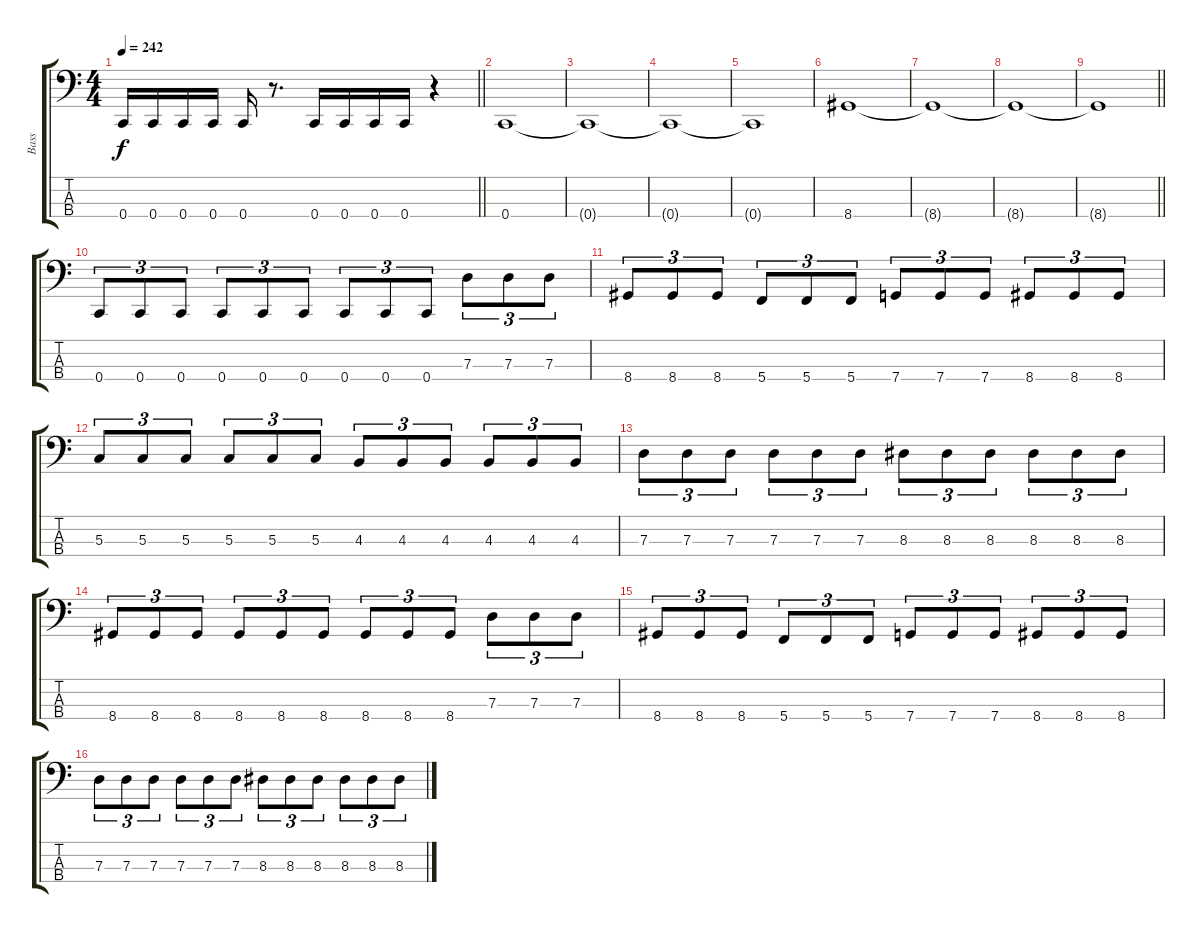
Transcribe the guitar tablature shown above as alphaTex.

\track ("Bass" "Bass") {instrument electricbassfinger}
\staff {score tabs}
\tuning (F2 C2 G1 C1) {hide}
\ts (4 4)
\tempo 242
\clef f4
\barLineRight lightlight
\ks c
0.4.16{dy f instrument electricbassfinger} 0.4.16 0.4.16 0.4.16 0.4.16 r.8{d} 0.4.16 0.4.16 0.4.16 0.4.16 r.4 |
0.4.1 |
0.4{t}.1 |
0.4{t}.1 |
0.4{t}.1 |
8.4.1 |
8.4{t}.1 |
8.4{t}.1 |
\barLineRight lightlight
8.4{t}.1 |
0.4.8{tu (3 2)} 0.4.8{tu (3 2)} 0.4.8{tu (3 2)} 0.4.8{tu (3 2)} 0.4.8{tu (3 2)} 0.4.8{tu (3 2)} 0.4.8{tu (3 2)} 0.4.8{tu (3 2)} 0.4.8{tu (3 2)} 7.3.8{tu (3 2)} 7.3.8{tu (3 2)} 7.3.8{tu (3 2)} |
8.4.8{tu (3 2)} 8.4.8{tu (3 2)} 8.4.8{tu (3 2)} 5.4.8{tu (3 2)} 5.4.8{tu (3 2)} 5.4.8{tu (3 2)} 7.4.8{tu (3 2)} 7.4.8{tu (3 2)} 7.4.8{tu (3 2)} 8.4.8{tu (3 2)} 8.4.8{tu (3 2)} 8.4.8{tu (3 2)} |
5.3.8{tu (3 2)} 5.3.8{tu (3 2)} 5.3.8{tu (3 2)} 5.3.8{tu (3 2)} 5.3.8{tu (3 2)} 5.3.8{tu (3 2)} 4.3.8{tu (3 2)} 4.3.8{tu (3 2)} 4.3.8{tu (3 2)} 4.3.8{tu (3 2)} 4.3.8{tu (3 2)} 4.3.8{tu (3 2)} |
7.3.8{tu (3 2)} 7.3.8{tu (3 2)} 7.3.8{tu (3 2)} 7.3.8{tu (3 2)} 7.3.8{tu (3 2)} 7.3.8{tu (3 2)} 8.3.8{tu (3 2)} 8.3.8{tu (3 2)} 8.3.8{tu (3 2)} 8.3.8{tu (3 2)} 8.3.8{tu (3 2)} 8.3.8{tu (3 2)} |
8.4.8{tu (3 2)} 8.4.8{tu (3 2)} 8.4.8{tu (3 2)} 8.4.8{tu (3 2)} 8.4.8{tu (3 2)} 8.4.8{tu (3 2)} 8.4.8{tu (3 2)} 8.4.8{tu (3 2)} 8.4.8{tu (3 2)} 7.3.8{tu (3 2)} 7.3.8{tu (3 2)} 7.3.8{tu (3 2)} |
8.4.8{tu (3 2)} 8.4.8{tu (3 2)} 8.4.8{tu (3 2)} 5.4.8{tu (3 2)} 5.4.8{tu (3 2)} 5.4.8{tu (3 2)} 7.4.8{tu (3 2)} 7.4.8{tu (3 2)} 7.4.8{tu (3 2)} 8.4.8{tu (3 2)} 8.4.8{tu (3 2)} 8.4.8{tu (3 2)} |
7.3.8{tu (3 2)} 7.3.8{tu (3 2)} 7.3.8{tu (3 2)} 7.3.8{tu (3 2)} 7.3.8{tu (3 2)} 7.3.8{tu (3 2)} 8.3.8{tu (3 2)} 8.3.8{tu (3 2)} 8.3.8{tu (3 2)} 8.3.8{tu (3 2)} 8.3.8{tu (3 2)} 8.3.8{tu (3 2)}
